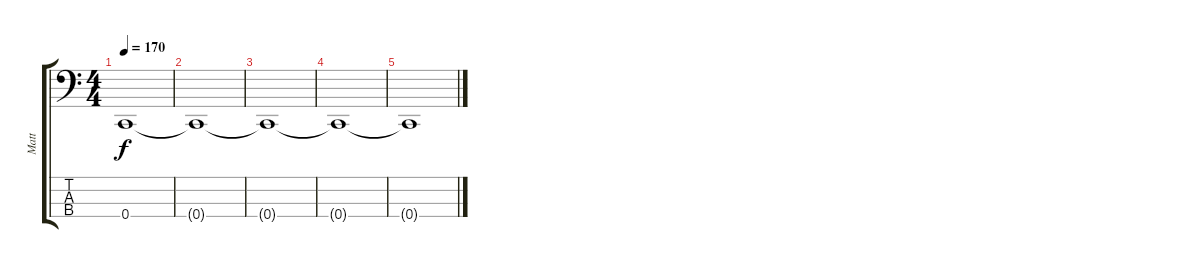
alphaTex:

\track ("Matt" "Matt") {instrument electricbasspick}
\staff {score tabs}
\tuning (F2 C2 G1 C1) {hide}
\ts (4 4)
\tempo 170
\clef f4
\ks c
0.4{t}.1{dy f} |
0.4{t}.1 |
0.4{t}.1 |
0.4{t}.1 |
0.4{t}.1
